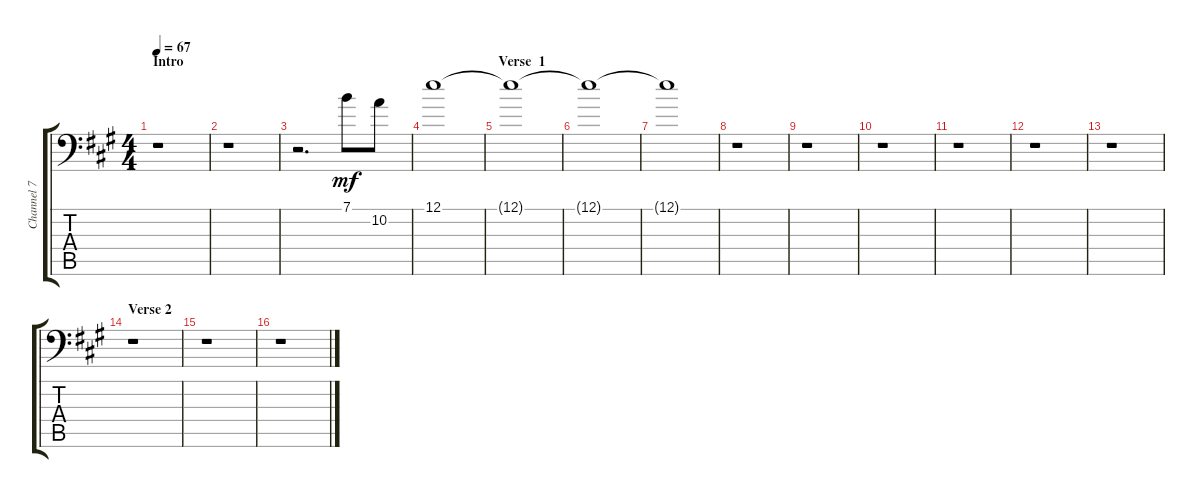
\track ("Channel 7" "Channel 7") {instrument oboe}
\staff {score tabs}
\tuning (E4 B3 G3 D3 A2 E2) {hide}
\ts (4 4)
\section ("" "Intro")
\tempo 67
\clef f4
\ks f#minor
r.1{dy mf instrument oboe} |
r.1 |
r.2{d} 7.1.8 10.2.8 |
12.1.1 |
\section ("" "Verse  1")
12.1{t}.1 |
12.1{t}.1 |
12.1{t}.1 |
r.1 |
r.1 |
r.1 |
r.1 |
r.1 |
r.1 |
\section ("" "Verse 2")
r.1 |
r.1 |
r.1
